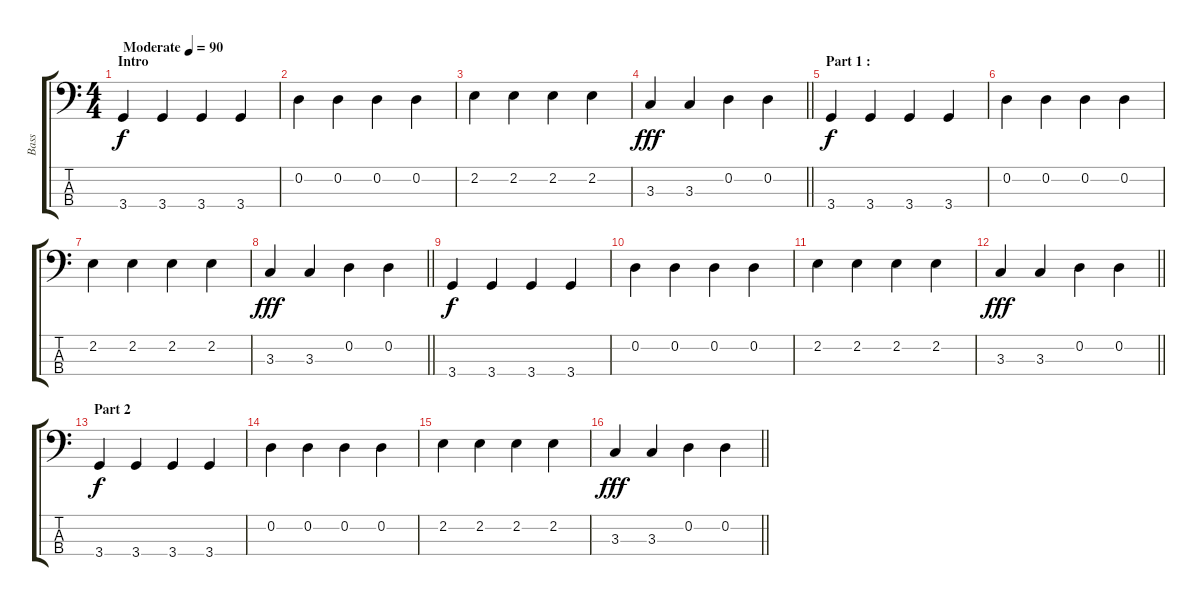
\track ("Bass" "Bass") {instrument electricbassfinger}
\staff {score tabs}
\tuning (G2 D2 A1 E1) {hide}
\ts (4 4)
\section ("" "Intro")
\tempo (90 "Moderate")
\clef f4
\ks c
3.4.4{dy f instrument electricbassfinger} 3.4.4 3.4.4 3.4.4 |
0.2.4 0.2.4 0.2.4 0.2.4 |
2.2.4 2.2.4 2.2.4 2.2.4 |
\barLineRight lightlight
3.3.4{dy fff} 3.3.4 0.2.4 0.2.4 |
\section ("" "Part 1 :")
3.4.4{dy f} 3.4.4 3.4.4 3.4.4 |
0.2.4 0.2.4 0.2.4 0.2.4 |
2.2.4 2.2.4 2.2.4 2.2.4 |
\barLineRight lightlight
3.3.4{dy fff} 3.3.4 0.2.4 0.2.4 |
3.4.4{dy f} 3.4.4 3.4.4 3.4.4 |
0.2.4 0.2.4 0.2.4 0.2.4 |
2.2.4 2.2.4 2.2.4 2.2.4 |
\barLineRight lightlight
3.3.4{dy fff} 3.3.4 0.2.4 0.2.4 |
\section ("" "Part 2")
3.4.4{dy f} 3.4.4 3.4.4 3.4.4 |
0.2.4 0.2.4 0.2.4 0.2.4 |
2.2.4 2.2.4 2.2.4 2.2.4 |
\barLineRight lightlight
3.3.4{dy fff} 3.3.4 0.2.4 0.2.4
